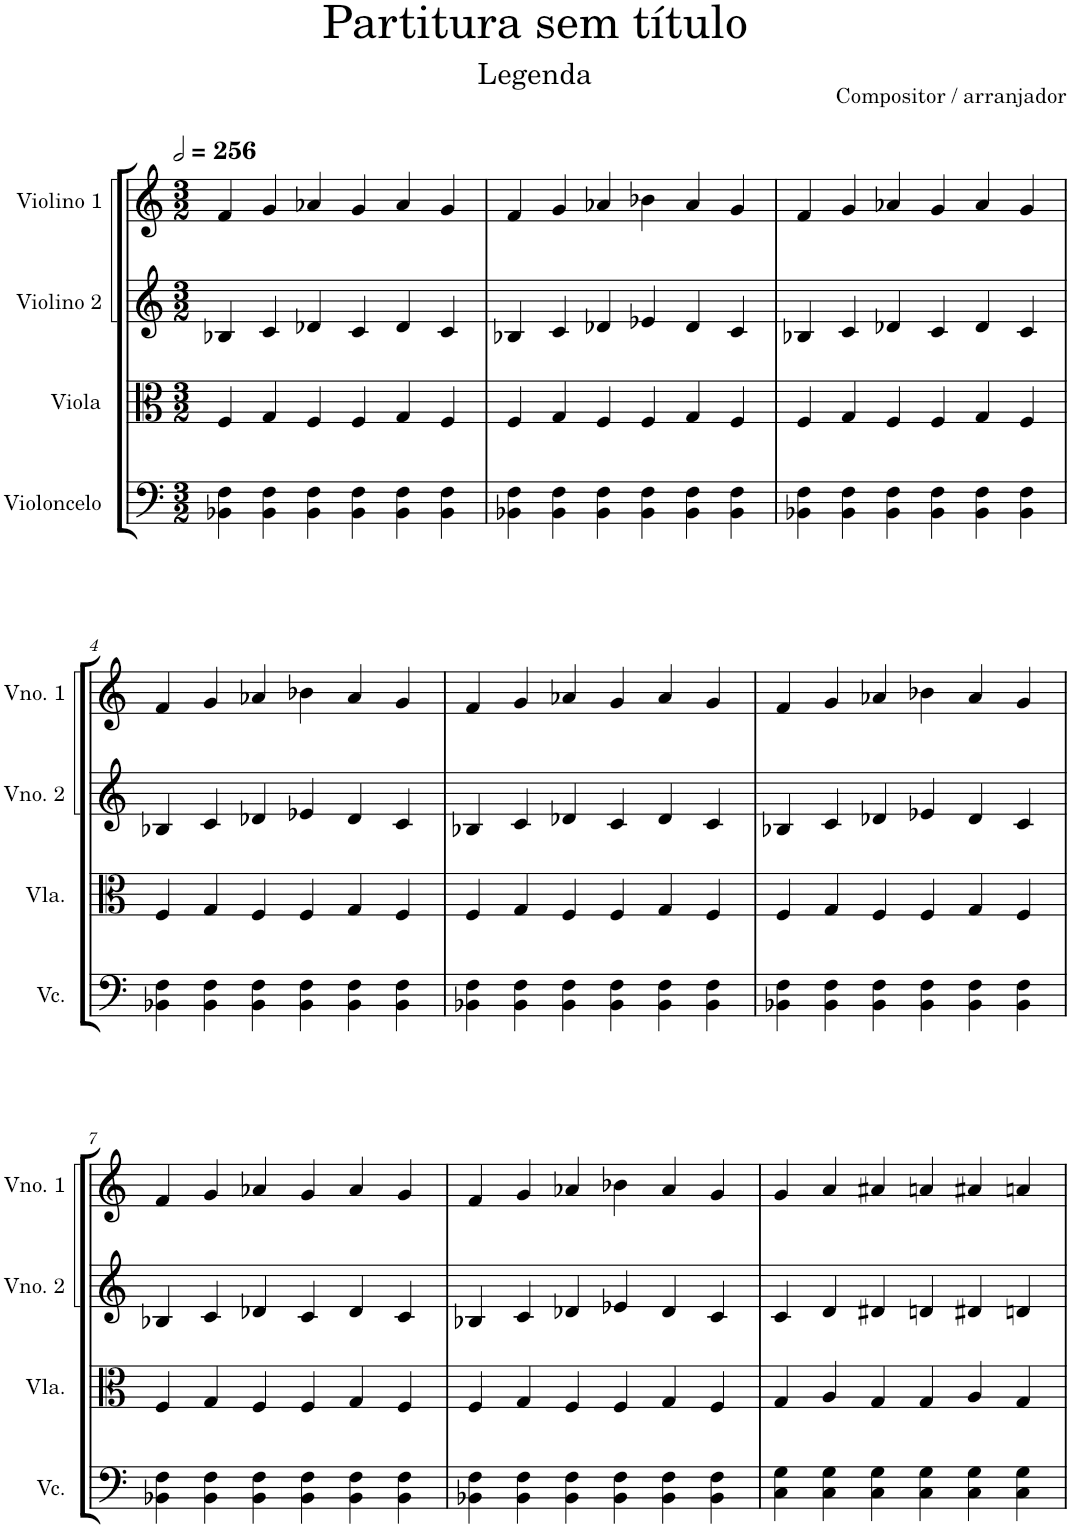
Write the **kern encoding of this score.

**kern	**kern	**kern	**kern
*part4	*part3	*part2	*part1
*staff4	*staff3	*staff2	*staff1
*I"Violoncelo	*I"Viola	*I"Violino 2	*I"Violino 1
*I'Vc.	*I'Vla.	*I'Vno. 2	*I'Vno. 1
*clefF4	*clefC3	*clefG2	*clefG2
*k[]	*k[]	*k[]	*k[]
*M3/2	*M3/2	*M3/2	*M3/2
*MM512	*MM512	*MM512	*MM512
=1	=1	=1	=1
4BB-X\ 4F\	4F/	4B-X/	4f/
4BB-\ 4F\	4G/	4c/	4g/
4BB-\ 4F\	4F/	4d-X/	4a-X/
4BB-\ 4F\	4F/	4c/	4g/
4BB-\ 4F\	4G/	4d-/	4a-/
4BB-\ 4F\	4F/	4c/	4g/
=2	=2	=2	=2
4BB-X\ 4F\	4F/	4B-X/	4f/
4BB-\ 4F\	4G/	4c/	4g/
4BB-\ 4F\	4F/	4d-X/	4a-X/
4BB-\ 4F\	4F/	4e-X/	4b-X\
4BB-\ 4F\	4G/	4d-/	4a-/
4BB-\ 4F\	4F/	4c/	4g/
=3	=3	=3	=3
4BB-X\ 4F\	4F/	4B-X/	4f/
4BB-\ 4F\	4G/	4c/	4g/
4BB-\ 4F\	4F/	4d-X/	4a-X/
4BB-\ 4F\	4F/	4c/	4g/
4BB-\ 4F\	4G/	4d-/	4a-/
4BB-\ 4F\	4F/	4c/	4g/
!!LO:LB:g=z
=4	=4	=4	=4
4BB-X\ 4F\	4F/	4B-X/	4f/
4BB-\ 4F\	4G/	4c/	4g/
4BB-\ 4F\	4F/	4d-X/	4a-X/
4BB-\ 4F\	4F/	4e-X/	4b-X\
4BB-\ 4F\	4G/	4d-/	4a-/
4BB-\ 4F\	4F/	4c/	4g/
=5	=5	=5	=5
4BB-X\ 4F\	4F/	4B-X/	4f/
4BB-\ 4F\	4G/	4c/	4g/
4BB-\ 4F\	4F/	4d-X/	4a-X/
4BB-\ 4F\	4F/	4c/	4g/
4BB-\ 4F\	4G/	4d-/	4a-/
4BB-\ 4F\	4F/	4c/	4g/
=6	=6	=6	=6
4BB-X\ 4F\	4F/	4B-X/	4f/
4BB-\ 4F\	4G/	4c/	4g/
4BB-\ 4F\	4F/	4d-X/	4a-X/
4BB-\ 4F\	4F/	4e-X/	4b-X\
4BB-\ 4F\	4G/	4d-/	4a-/
4BB-\ 4F\	4F/	4c/	4g/
!!LO:LB:g=z
=7	=7	=7	=7
4BB-X\ 4F\	4F/	4B-X/	4f/
4BB-\ 4F\	4G/	4c/	4g/
4BB-\ 4F\	4F/	4d-X/	4a-X/
4BB-\ 4F\	4F/	4c/	4g/
4BB-\ 4F\	4G/	4d-/	4a-/
4BB-\ 4F\	4F/	4c/	4g/
=8	=8	=8	=8
4BB-X\ 4F\	4F/	4B-X/	4f/
4BB-\ 4F\	4G/	4c/	4g/
4BB-\ 4F\	4F/	4d-X/	4a-X/
4BB-\ 4F\	4F/	4e-X/	4b-X\
4BB-\ 4F\	4G/	4d-/	4a-/
4BB-\ 4F\	4F/	4c/	4g/
=9	=9	=9	=9
4C\ 4G\	4G/	4c/	4g/
4C\ 4G\	4A/	4d/	4a/
4C\ 4G\	4G/	4d#X/	4a#X/
4C\ 4G\	4G/	4dn/	4an/
4C\ 4G\	4A/	4d#X/	4a#X/
4C\ 4G\	4G/	4dn/	4an/
=	=	=	=
*-	*-	*-	*-
